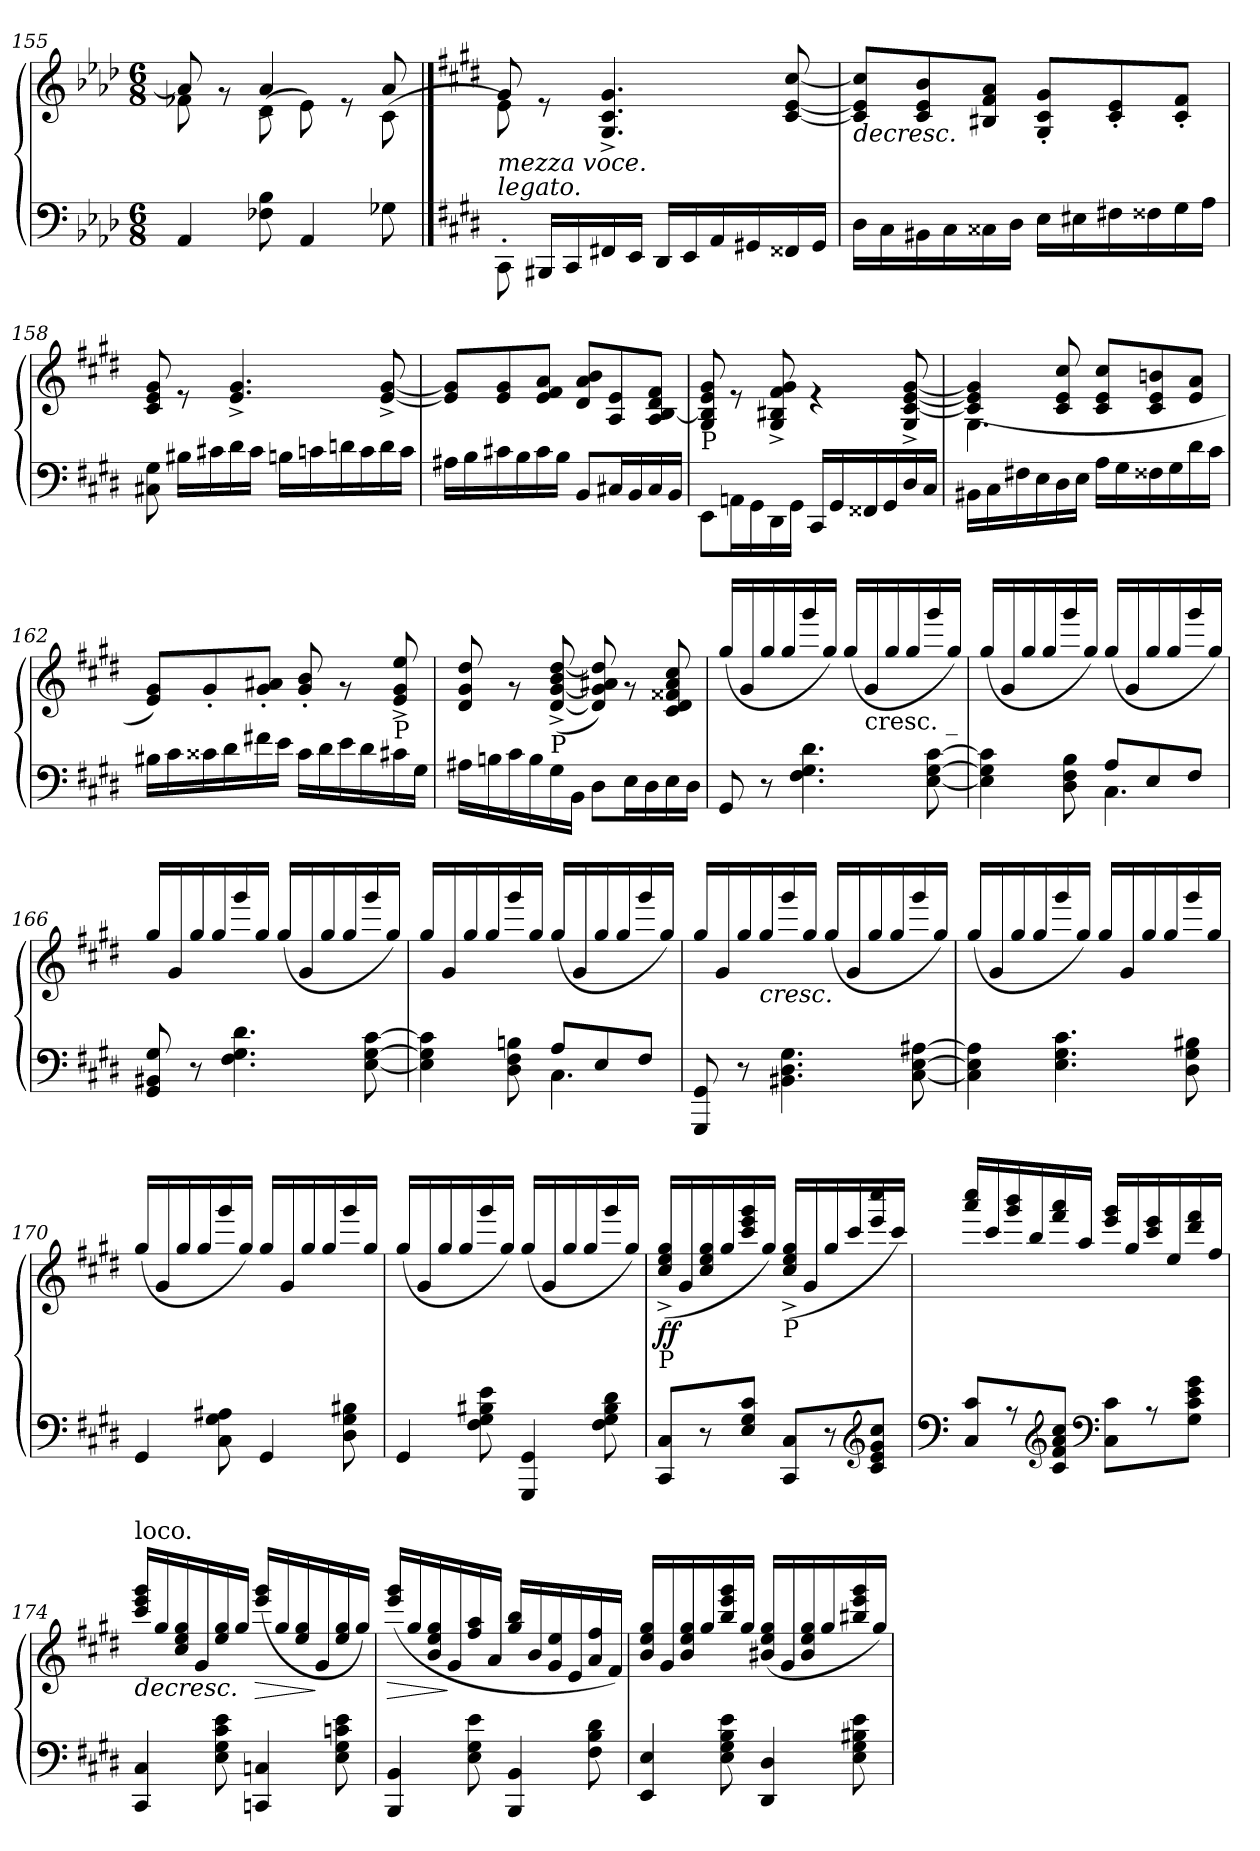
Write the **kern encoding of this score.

**kern	**kern	**dynam
*part1	*part1	*part1
*staff2	*staff1	*staff1/2
*clefF4	*clefG2	*
*k[b-e-a-d-]	*k[b-e-a-d-]	*
*A-:	*A-:	*
*M6/8	*M6/8	*
=155	=155	=155
*	*^	*
*	*	*^	*
4AA-/	2.ryy	8a-/]	8f-X\	.
.	.	8r	8ryy	.
8F-X\ 8B-\	.	4a-^/	(>8d-\	.
4AA-/	.	.	8e-\)	.
.	.	8ryy	8re	.
8G-X\	.	8a-/	(<8c\	.
==156	==156	==156	==156	==156
*k[f#c#g#d#]	*k[f#c#g#d#]	*	*	*
!	!LO:TX:b:i:t=mezza voce.	!	!	!
!	!LO:TX:b:i:t=legato.	!	!	!
8CC#'\	2.ryy	8g#/	8e\)	.
16BBB#X/LL	.	8r	4ryy	.
16CC#/	.	.	.	.
16FF#X/	.	4.G#/^ 4.c#/^ 4.g#/^	.	.
16EE/JJ	.	.	.	.
16DD#/LL	.	.	4.ryy	.
16EE/	.	.	.	.
16AA/	.	.	.	.
16GG#X/	.	.	.	.
16FF##X/	.	[8c#/ [8e/ [8cc#/	.	.
16GG#/JJ	.	.	.	.
!!LO:LB:g=z	!!	!!
=157	=157	=157	=157	=157
!	!	!	!	!LO:HP:b
16D#\LL	2.ryy	8c#/] 8e/] 8cc#/]L	4ryy	>
16C#\	.	.	.	.
16BB#X\	.	8c#/ 8e/ 8b/	.	.
16C#\	.	.	.	.
16C##X\	.	8B#X/ 8f#/ 8a/J	8ryy	.
16D#\JJ	.	.	.	.
16E\LL	.	8G#/' 8c#/' 8g#/'L	16ryy	.
16E#X\	.	.	16ryy	.
16F#X\	.	8c#/' 8e/'	4ryy	.
16F##X\	.	.	.	.
16G#\	.	8c#/' 8f#/'J	.	.
16A\JJ	.	.	.	.
*	*	*v	*v	*
=158	=158	=158	=158
8C#X\ 8G#\	2.ryy	8c#/ 8e/ 8g#/	.
16B#X\LL	.	8r	.
16c#X\	.	.	.
16d#\	.	4.e/^ 4.g#/^	.
16c#\JJ	.	.	.
16Bn\LL	.	.	.
16cn\	.	.	.
16dn\	.	.	.
16c\	.	.	.
16d\	.	[8e/^ [8g#/^	.
16c\JJ	.	.	.
=159	=159	=159	=159
16A#X\LL	2.ryy	8e/] 8g#/]L	.
16B\	.	.	.
16c#X\	.	8e/ 8g#/	.
16B\	.	.	.
16c#\	.	8e/ 8f#/ 8a/J	.
16B\JJ	.	.	.
8BB/L	.	8d#/ 8a/ 8b/L	.
16C#X/L	.	8A/ 8e/	.
16BB/	.	.	.
16C#/	.	8A/ [8B/ 8d#/ 8f#/J	.
16BB/JJ	.	.	.
!!LO:PB:g=z	!!
=160	=160	=160	=160
!	!LO:TX:b:t=P	!	!
8EE\L	2.ryy	8G#/ 8B/] 8e/ 8g#/	.
16AAn\L	.	8r	.
16GG#\	.	.	.
16DD#\	.	8G#/^ 8B#X/^ 8f#/^ 8g#/^	.
16GG#\JJ	.	.	.
16CC#/LL	.	4r	.
16GG#/	.	.	.
16FF##X/	.	.	.
16GG#/	.	.	.
16D#/	.	8G#/^ [8c#/^ [8e/^ [8g#/^	.
16C#/JJ	.	.	.
=161	=161	=161	=161
*	*	*^	*
16BB#X\LL	8ryy	(>4c#/] 4e/] 4g#/]	4.G#\	.
16C#\	.	.	.	.
16F#X\	8ryy	.	.	.
16E\	.	.	.	.
16D#\	4ryy	8c#/ 8e/ 8cc#/	.	.
16E\JJ	.	.	.	.
16A\LL	.	8c#/ 8e/ 8cc#/L	4.ryy	.
16G#\	.	.	.	.
16F##X\	4ryy	8c#/ 8e/ 8bn/	.	.
16G#\	.	.	.	.
16d#\	.	8e/ 8a/J	.	.
16c#\JJ	.	.	.	.
*	*	*v	*v	*
=162	=162	=162	=162
16B#X\LL	2.ryy	8e/ 8g#/L)	.
16c#\	.	.	.
16c##X\	.	8g#'/	.
16d#\	.	.	.
16f#X\	.	8g#/' 8a#X/'J	.
16e\JJ	.	.	.
16c##\LL	.	8g#/' 8b/'	.
16d#\	.	.	.
16e\	.	8r	.
16d#\	.	.	.
!	!	!LO:TX:b:t=P	!
16c#X\	.	8e/^ 8g#/^ 8ee/^	.
16G#\JJ	.	.	.
!!LO:LB:g=z	!!
=163	=163	=163	=163
16A#X\LL	2.ryy	8d#/ 8g#/ 8dd#/	.
16Bn\	.	.	.
16c#\	.	8r	.
16B\	.	.	.
!	!	!LO:TX:b:t=P	!
16G#\	.	(>[8d#/^ [8g#/^ 8b/^ [8dd#/^	.
16BB\JJ	.	.	.
8D#\L	.	8d#/] 8g#/] 8a#X/ 8dd#/])	.
16E\L	.	8r	.
16D#\	.	.	.
16E\	.	8c#/ 8d#/ 8f##X/ 8a#/ 8cc#/	.
16D#\JJ	.	.	.
=164	=164	=164	=164
8GG#/	2.ryy	(>16gg#/LL	.
.	.	16g#/	.
8r	.	16gg#/	.
.	.	16gg#/	.
4.F#\ 4.G#\ 4.d#\	.	16ggg#/	.
.	.	16gg#/JJ)	.
.	.	(>16gg#/LL	.
!	!	!LO:TX:b:t=cresc. _	!
.	.	16g#/	.
.	.	16gg#/	.
.	.	16gg#/	.
[8E\ [8G#\ [8c#\	.	16ggg#/	.
.	.	16gg#/JJ)	.
=165	=165	=165	=165
*^	*	*	*
4.ryy	4E\] 4G#\] 4c#\]	2.ryy	(>16gg#/LL	.
.	.	.	16g#/	.
.	.	.	16gg#/	.
.	.	.	16gg#/	.
.	8D#\ 8F#\ 8B\	.	16ggg#/	.
.	.	.	16gg#/JJ)	.
8A/L	4.C#\	.	(>16gg#/LL	.
.	.	.	16g#/	.
8E/	.	.	16gg#/	.
.	.	.	16gg#/	.
8F#/J	.	.	16ggg#/	.
.	.	.	16gg#/JJ)	.
*v	*v	*	*	*
!!LO:LB:g=z	!!
=166	=166	=166	=166
8GG#/ 8BB#X/ 8G#/	2.ryy	16gg#/LL	.
.	.	16g#/	.
8r	.	16gg#/	.
.	.	16gg#/	.
4.F#\ 4.G#\ 4.d#\	.	16ggg#/	.
.	.	16gg#/JJ	.
.	.	(>16gg#/LL	.
.	.	16g#/	.
.	.	16gg#/	.
.	.	16gg#/	.
[8E\ [8G#\ [8c#\	.	16ggg#/	.
.	.	16gg#/JJ)	.
=167	=167	=167	=167
*^	*	*	*
4.ryy	4E\] 4G#\] 4c#\]	2.ryy	16gg#/LL	.
.	.	.	16g#/	.
.	.	.	16gg#/	.
.	.	.	16gg#/	.
.	8D#\ 8F#\ 8Bn\	.	16ggg#/	.
.	.	.	16gg#/JJ	.
8A/L	4.C#\	.	(>16gg#/LL	.
.	.	.	16g#/	.
8E/	.	.	16gg#/	.
.	.	.	16gg#/	.
8F#/J	.	.	16ggg#/	.
.	.	.	16gg#/JJ)	.
*v	*v	*	*	*
=168	=168	=168	=168
8GGG#/ 8GG#/	2.ryy	16gg#/LL	.
.	.	16g#/	.
8r	.	16gg#/	.
!	!	!	!LO:HP:b
.	.	16gg#/	<
4.BB#X\ 4.D#\ 4.G#\	.	16ggg#/	.
.	.	16gg#/JJ	.
.	.	(>16gg#/LL	.
.	.	16g#/	.
.	.	16gg#/	.
.	.	16gg#/	.
[8C#\ [8E\ [8A#X\	.	16ggg#/	.
.	.	16gg#/JJ)	.
!!LO:LB:g=z	!!
=169	=169	=169	=169
4C#\] 4E\] 4A#\]	2.ryy	(>16gg#/LL	.
.	.	16g#/	.
.	.	16gg#/	.
.	.	16gg#/	.
4.E\ 4.G#\ 4.c#\	.	16ggg#/	.
.	.	16gg#/JJ)	.
.	.	16gg#/LL	.
.	.	16g#/	.
.	.	16gg#/	.
.	.	16gg#/	.
8D#\ 8G#\ 8B#X\	.	16ggg#/	.
.	.	16gg#/JJ	.
=170	=170	=170	=170
4GG#/	2.ryy	(>16gg#/LL	.
.	.	16g#/	.
.	.	16gg#/	.
.	.	16gg#/	.
8C#\ 8G#\ 8A#X\	.	16ggg#/	.
.	.	16gg#/JJ)	.
4GG#/	.	16gg#/LL	.
.	.	16g#/	.
.	.	16gg#/	.
.	.	16gg#/	.
8D#\ 8G#\ 8B#X\	.	16ggg#/	.
.	.	16gg#/JJ	.
=171	=171	=171	=171
4GG#/	2.ryy	(>16gg#/LL	.
.	.	16g#/	.
.	.	16gg#/	.
.	.	16gg#/	.
8F#\ 8G#\ 8B#X\ 8e\	.	16ggg#/	.
.	.	16gg#/JJ)	.
4GGG#/ 4GG#/	.	(>16gg#/LL	.
.	.	16g#/	.
.	.	16gg#/	.
.	.	16gg#/	.
8F#\ 8G#\ 8B#\ 8d#\	.	16ggg#/	.
.	.	16gg#/JJ)	.
!!LO:PB:g=z	!!
=172	=172	=172	=172
!	!LO:TX:b:t=P	!	!
!	!	!	!LO:DY:b
8CC#/ 8C#/L	2.ryy	(>16cc#/^ 16ee/^ 16gg#/^LL	ff
.	.	16g#/	.
8r	.	16cc#/ 16ee/ 16gg#/	.
.	.	16gg#/	.
8E/ 8G#/ 8c#/J	.	16ccc#/ 16eee/ 16ggg#/	.
.	.	16gg#/JJ)	.
!	!	!LO:TX:b:t=P	!
8CC#/ 8C#/L	.	(>16cc#/^ 16ee/^ 16gg#/^LL	.
.	.	16g#/	.
8r	.	16gg#/	.
.	.	16ccc#/	.
*clefG2	*	*	*
8c#/ 8e/ 8g#/ 8cc#/J	.	16eee/ 16cccc#/	.
.	.	16ccc#/JJ)	.
=173	=173	=173	=173
*clefF4	*	*	*
8C#/ 8c#/L	2.ryy	16aaa/ 16cccc#/LL	.
.	.	16ccc#/	.
8r	.	16ggg#/ 16bbb/	.
.	.	16bb/	.
*clefG2	*	*	*
8c#/ 8f#/ 8a/ 8cc#/J	.	16fff#/ 16aaa/	.
.	.	16aa/JJ	.
*clefF4	*	*	*
8C#\ 8c#\L	.	16eee/ 16ggg#/LL	.
.	.	16gg#/	.
8r	.	16ccc#/ 16eee/	.
.	.	16ee/	.
8G#\ 8c#\ 8e\ 8g#\J	.	16ddd#/ 16fff#/	.
.	.	16ff#/JJ	.
=174	=174	=174	=174
!	!LO:TX:a:t=loco.	!	!
!	!	!	!LO:HP:b
4CC#/ 4C#/	2.ryy	16ccc#/ 16eee/ 16ggg#/LL	>
.	.	16gg#/	.
.	.	16cc#/ 16ee/ 16gg#/	.
.	.	16g#/	[
8E\ 8G#\ 8c#\ 8e\	.	16ee/ 16gg#/	.
.	.	16gg#/JJ	.
!	!	!	!LO:HP:b
4CCn/ 4Cn/	.	(>16eee/ 16ggg#/LL	>
.	.	16gg#/	.
.	.	16ee/ 16gg#/	.
.	.	16g#/	]
8E\ 8G#\ 8cn\ 8e\	.	16ee/ 16gg#/	.
.	.	16gg#/JJ)	.
!!LO:LB:g=z	!!
=175	=175	=175	=175
!	!	!	!LO:HP:b
4BBB/ 4BB/	2.ryy	(>16eee/ 16ggg#/LL	>
.	.	16gg#/	.
.	.	16b/ 16ee/ 16gg#/	.
.	.	16g#/	]
8E\ 8G#\ 8e\	.	16ff#/ 16aa/	.
.	.	16a/JJ	.
4BBB/ 4BB/	.	16gg#/ 16bb/LL	.
.	.	16b/	.
.	.	16g#/ 16ee/	.
.	.	16e/	.
8F#\ 8B\ 8d#\	.	16a/ 16ff#/	.
.	.	16f#/JJ)	.
=176	=176	=176	=176
4EE/ 4E/	2.ryy	16b/ 16ee/ 16gg#/LL	.
.	.	16g#/	.
.	.	16b/ 16ee/ 16gg#/	.
.	.	16gg#/	]
8E\ 8G#\ 8B\ 8e\	.	16bb/ 16eee/ 16ggg#/	.
.	.	16gg#/JJ	.
4DD#/ 4D#/	.	(>16b#X/ 16ee/ 16gg#/LL	.
.	.	16g#/	.
.	.	16b#/ 16ee/ 16gg#/	.
.	.	16gg#/	.
8E\ 8G#\ 8B#X\ 8e\	.	16bb#X/ 16eee/ 16ggg#/	]
.	.	16gg#/JJ)	.
*	*v	*v	*
=	=	=
*-	*-	*-
